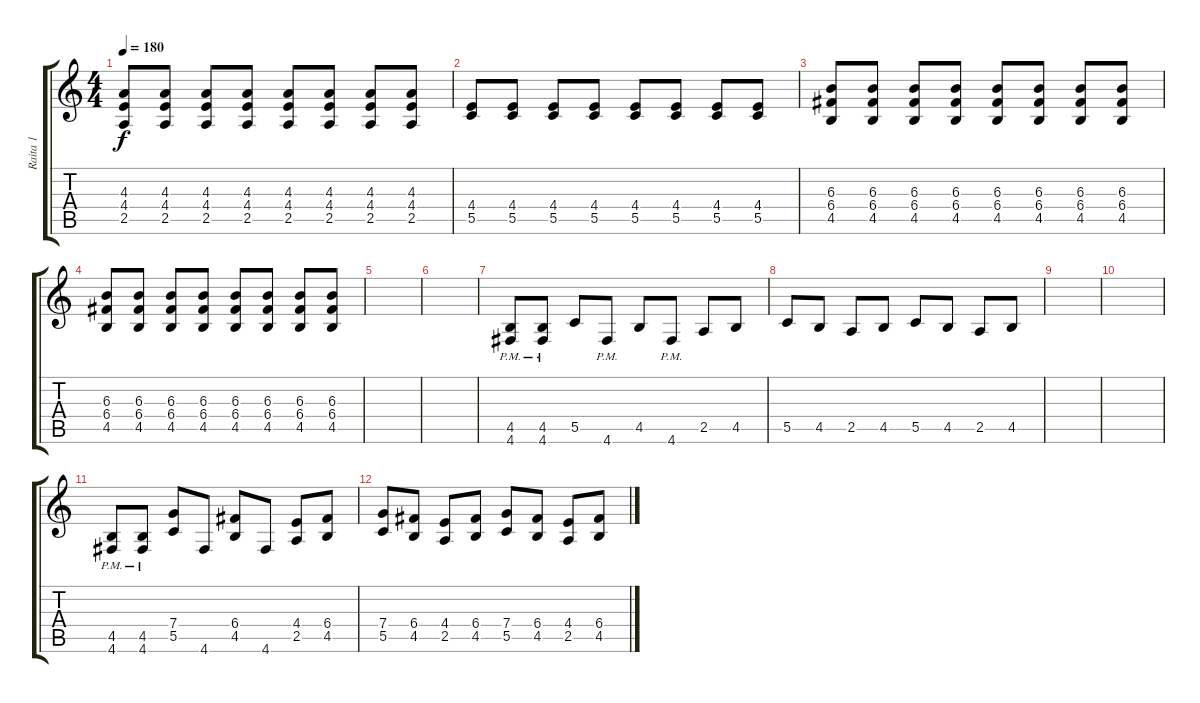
\track ("Raita 1" "Raita 1") {instrument distortionguitar}
\staff {score tabs}
\tuning (D4 A3 F3 C3 G2 D2) {hide}
\ts (4 4)
\tempo 180
\clef g2
\ks c
(4.3 4.4 2.5).8{dy f} (4.3 4.4 2.5).8 (4.3 4.4 2.5).8 (4.3 4.4 2.5).8 (4.3 4.4 2.5).8 (4.3 4.4 2.5).8 (4.3 4.4 2.5).8 (4.3 4.4 2.5).8 |
(4.4 5.5).8 (4.4 5.5).8 (4.4 5.5).8 (4.4 5.5).8 (4.4 5.5).8 (4.4 5.5).8 (4.4 5.5).8 (4.4 5.5).8 |
(6.3 6.4 4.5).8 (6.3 6.4 4.5).8 (6.3 6.4 4.5).8 (6.3 6.4 4.5).8 (6.3 6.4 4.5).8 (6.3 6.4 4.5).8 (6.3 6.4 4.5).8 (6.3 6.4 4.5).8 |
(6.3 6.4 4.5).8 (6.3 6.4 4.5).8 (6.3 6.4 4.5).8 (6.3 6.4 4.5).8 (6.3 6.4 4.5).8 (6.3 6.4 4.5).8 (6.3 6.4 4.5).8 (6.3 6.4 4.5).8 |
|
|
(4.5{pm} 4.6{pm}).8 (4.5{pm} 4.6{pm}).8 5.5.8 4.6{pm}.8 4.5.8 4.6{pm}.8 2.5.8 4.5.8 |
5.5.8 4.5.8 2.5.8 4.5.8 5.5.8 4.5.8 2.5.8 4.5.8 |
|
|
(4.5{pm} 4.6{pm}).8 (4.5{pm} 4.6{pm}).8 (7.4 5.5).8 4.6.8 (6.4 4.5).8 4.6.8 (4.4 2.5).8 (6.4 4.5).8 |
(7.4 5.5).8 (6.4 4.5).8 (4.4 2.5).8 (6.4 4.5).8 (7.4 5.5).8 (6.4 4.5).8 (4.4 2.5).8 (6.4 4.5).8
